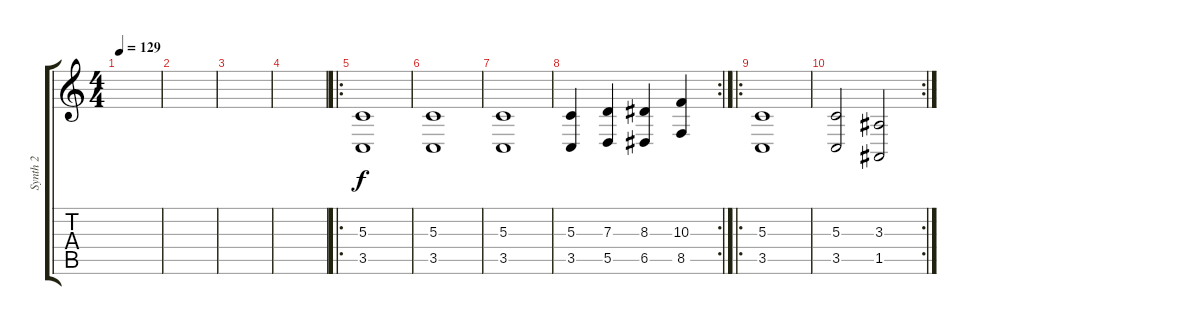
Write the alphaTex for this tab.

\track ("Synth 2" "Synth 2") {instrument choiraahs}
\staff {score tabs}
\tuning (E4 B3 G3 D3 A2 E2) {hide}
\ts (4 4)
\tempo 129
\clef g2
\ks c
|
|
|
|
\ro
(5.3 3.5).1 |
(5.3 3.5).1 |
(5.3 3.5).1 |
\rc 2
(5.3 3.5).4 (7.3 5.5).4 (8.3 6.5).4 (10.3 8.5).4 |
\ro
(5.3 3.5).1 |
\rc 2
(5.3 3.5).2 (3.3 1.5).2
